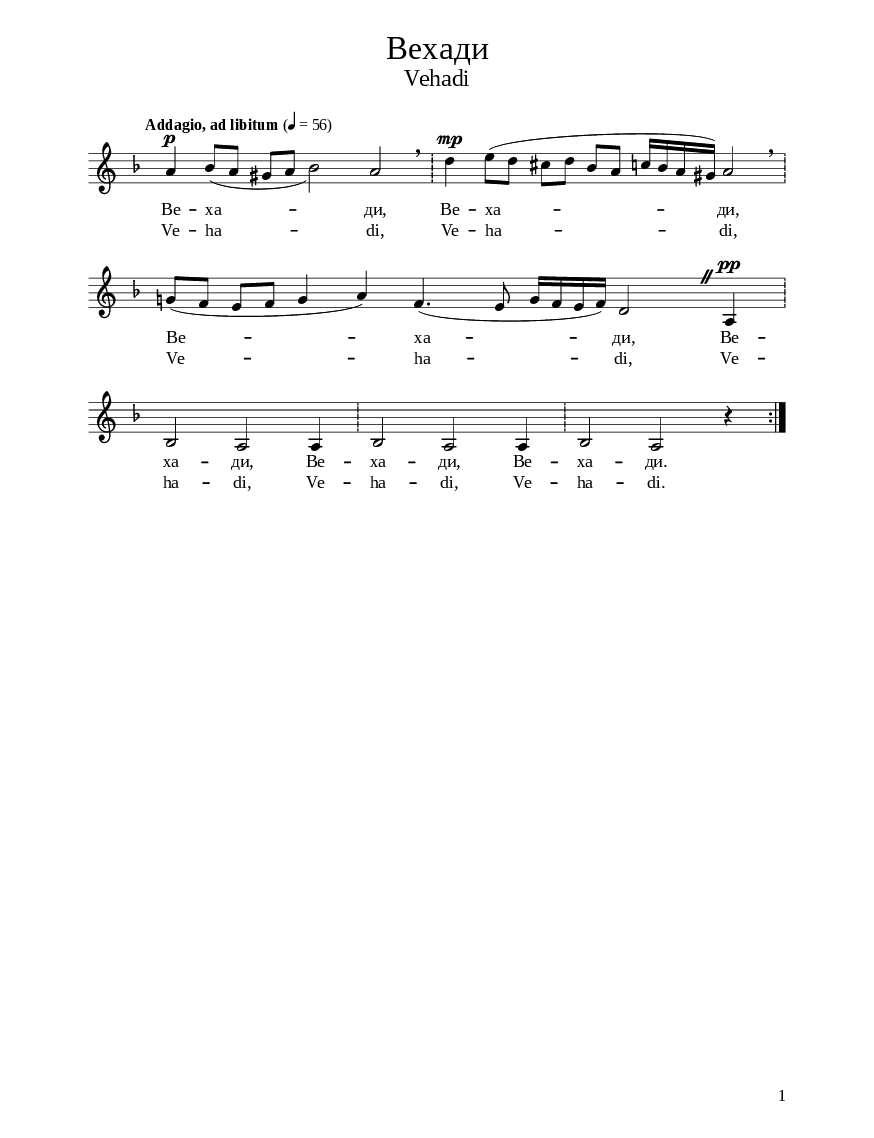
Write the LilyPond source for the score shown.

\version "2.24.0"

% include paper part and global functions
\include "include/globals.ily"

\bookpart {
  \include "include/bookpart-paper.ily"
  \score {
    \include "include/score-layout.ily"

    \new Voice \absolute {
      \clef treble
      \key d \minor
      \tempoFunc "Addagio, ad libitum" 4 "56"

      \autoBeamOff
      \omit Score.TimeSignature
      \cadenzaOn % allows custom bar lines


      \repeat volta 2 {
        \slurDown a'4^\p bes'8 [ ( a'] gis' [a'] bes'2 ) \slurNeutral a' \bar "!"  \breathe  d''4^\mp  e''8 ( [d''] cis'' [d''] bes' [a'] c''16 [bes' a' gis'!] ) a'2 \bar "!" \breathe \break |

        \time 10/4 g'8 ([ f'] e' [f'] g'4 a' ) f'4. ( e'8 g'16 [f' e' f'] ) d'2
        \override BreathingSign.text = \markup {
          \musicglyph "scripts.caesura.straight"
        }
        \breathe
        a4^\pp \bar "!" \break |


        bes2 a2 a4 \bar "!"  bes2 a a4  \bar "!"  bes2 a r4
      } \break
    }

    \addlyrics {
      Ве -- ха -- ди, Ве -- ха -- ди, Ве -- ха -- ди,
      Ве -- ха -- ди, Ве -- ха -- ди, Ве -- ха -- ди.
    }
    \addlyrics {
      Ve -- ha -- di, Ve -- ha -- di, Ve -- ha -- di,
      Ve -- ha -- di, Ve -- ha -- di, Ve -- ha -- di.}
      \header {
        title = \titleFunc "Вехади" "Vehadi"
      }

      \midi{}

    } % score
%    


    % include foreign translation(s) of the song
    %\include "lyrics_de/082_bog_e_ljubov_lyrics_de.ly"

  } % bookpart
